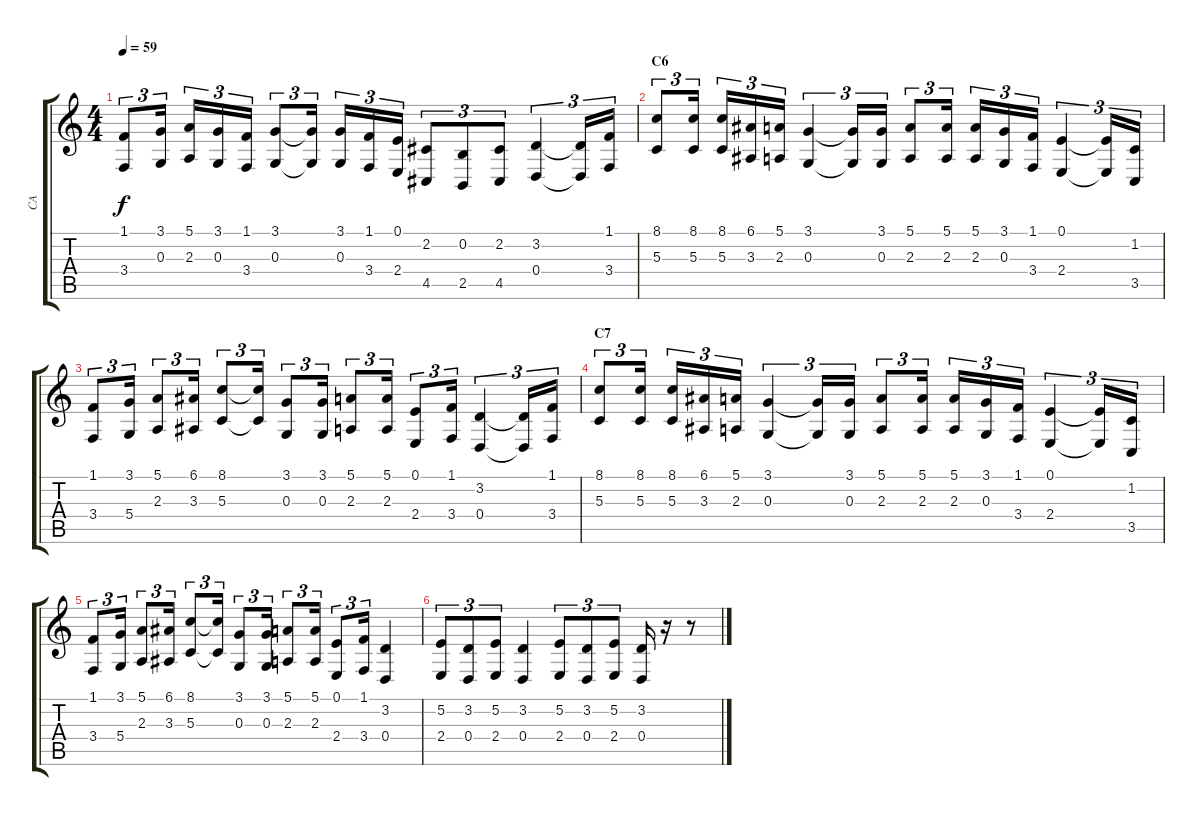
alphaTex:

\track ("CA" "CA") {instrument choiraahs}
\staff {score tabs}
\tuning (E4 B3 G3 D3 A2 E2) {hide}
\ts (4 4)
\tempo 59
\clef g2
\ks c
(1.1 3.4).8{tu (3 2) dy f} (3.1 0.3).16{tu (3 2)} (5.1 2.3).16{tu (3 2)} (3.1 0.3).16{tu (3 2)} (1.1 3.4).16{tu (3 2)} (3.1 0.3).8{tu (3 2)} (3.1{t} 0.3{t}).16{tu (3 2)} (3.1 0.3).16{tu (3 2)} (1.1 3.4).16{tu (3 2)} (0.1 2.4).16{tu (3 2)} (2.2 4.5).8{tu (3 2)} (0.2 2.5).8{tu (3 2)} (2.2 4.5).8{tu (3 2)} (3.2 0.4).4{tu (3 2)} (3.2{t} 0.4{t}).16{tu (3 2)} (1.1 3.4).16{tu (3 2)} |
\section ("" "C6")
(8.1 5.3).8{tu (3 2)} (8.1 5.3).16{tu (3 2)} (8.1 5.3).16{tu (3 2)} (6.1 3.3).16{tu (3 2)} (5.1 2.3).16{tu (3 2)} (3.1 0.3).4{tu (3 2)} (3.1{t} 0.3{t}).16{tu (3 2)} (3.1 0.3).16{tu (3 2)} (5.1 2.3).8{tu (3 2)} (5.1 2.3).16{tu (3 2)} (5.1 2.3).16{tu (3 2)} (3.1 0.3).16{tu (3 2)} (1.1 3.4).16{tu (3 2)} (0.1 2.4).4{tu (3 2)} (0.1{t} 2.4{t}).16{tu (3 2)} (1.2 3.5).16{tu (3 2)} |
(1.1 3.4).8{tu (3 2)} (3.1 5.4).16{tu (3 2)} (5.1 2.3).8{tu (3 2)} (6.1 3.3).16{tu (3 2)} (8.1 5.3).8{tu (3 2)} (8.1{t} 5.3{t}).16{tu (3 2)} (3.1 0.3).8{tu (3 2)} (3.1 0.3).16{tu (3 2)} (5.1 2.3).8{tu (3 2)} (5.1 2.3).16{tu (3 2)} (0.1 2.4).8{tu (3 2)} (1.1 3.4).16{tu (3 2)} (3.2 0.4).4{tu (3 2)} (3.2{t} 0.4{t}).16{tu (3 2)} (1.1 3.4).16{tu (3 2)} |
\section ("" "C7")
(8.1 5.3).8{tu (3 2)} (8.1 5.3).16{tu (3 2)} (8.1 5.3).16{tu (3 2)} (6.1 3.3).16{tu (3 2)} (5.1 2.3).16{tu (3 2)} (3.1 0.3).4{tu (3 2)} (3.1{t} 0.3{t}).16{tu (3 2)} (3.1 0.3).16{tu (3 2)} (5.1 2.3).8{tu (3 2)} (5.1 2.3).16{tu (3 2)} (5.1 2.3).16{tu (3 2)} (3.1 0.3).16{tu (3 2)} (1.1 3.4).16{tu (3 2)} (0.1 2.4).4{tu (3 2)} (0.1{t} 2.4{t}).16{tu (3 2)} (1.2 3.5).16{tu (3 2)} |
(1.1 3.4).8{tu (3 2)} (3.1 5.4).16{tu (3 2)} (5.1 2.3).8{tu (3 2)} (6.1 3.3).16{tu (3 2)} (8.1 5.3).8{tu (3 2)} (8.1{t} 5.3{t}).16{tu (3 2)} (3.1 0.3).8{tu (3 2)} (3.1 0.3).16{tu (3 2)} (5.1 2.3).8{tu (3 2)} (5.1 2.3).16{tu (3 2)} (0.1 2.4).8{tu (3 2)} (1.1 3.4).16{tu (3 2)} (3.2 0.4).4 |
(5.2 2.4).8{tu (3 2)} (3.2 0.4).8{tu (3 2)} (5.2 2.4).8{tu (3 2)} (3.2 0.4).4 (5.2 2.4).8{tu (3 2)} (3.2 0.4).8{tu (3 2)} (5.2 2.4).8{tu (3 2)} (3.2 0.4).16 r.16 r.8
